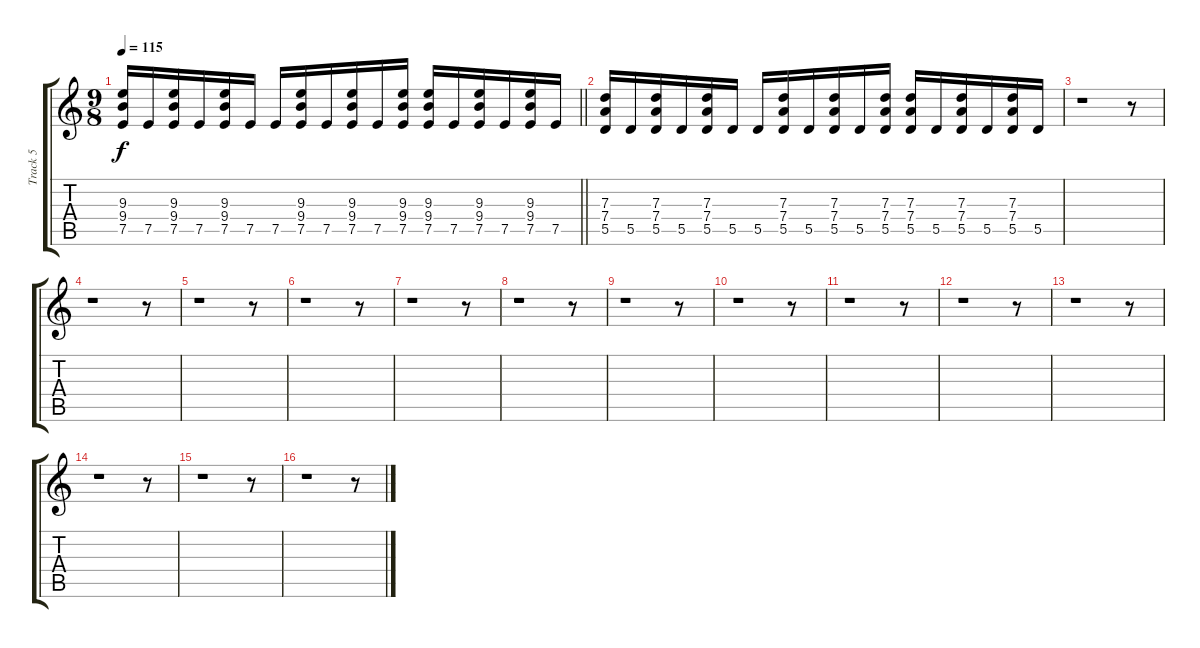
\track ("Track 5" "Track 5") {instrument distortionguitar}
\staff {score tabs}
\tuning (E4 B3 G3 D3 A2 E2) {hide}
\ts (9 8)
\tempo 115
\clef g2
\barLineRight lightlight
\ks c
(9.3 9.4 7.5).16{dy f} 7.5.16 (9.3 9.4 7.5).16 7.5.16 (9.3 9.4 7.5).16 7.5.16 7.5.16 (9.3 9.4 7.5).16 7.5.16 (9.3 9.4 7.5).16 7.5.16 (9.3 9.4 7.5).16 (9.3 9.4 7.5).16 7.5.16 (9.3 9.4 7.5).16 7.5.16 (9.3 9.4 7.5).16 7.5.16 |
(7.3 7.4 5.5).16 5.5.16 (7.3 7.4 5.5).16 5.5.16 (7.3 7.4 5.5).16 5.5.16 5.5.16 (7.3 7.4 5.5).16 5.5.16 (7.3 7.4 5.5).16 5.5.16 (7.3 7.4 5.5).16 (7.3 7.4 5.5).16 5.5.16 (7.3 7.4 5.5).16 5.5.16 (7.3 7.4 5.5).16 5.5.16 |
r.1 r.8 |
r.1 r.8 |
r.1 r.8 |
r.1 r.8 |
r.1 r.8 |
r.1 r.8 |
r.1 r.8 |
r.1 r.8 |
r.1 r.8 |
r.1 r.8 |
r.1 r.8 |
r.1 r.8 |
r.1 r.8 |
r.1 r.8
